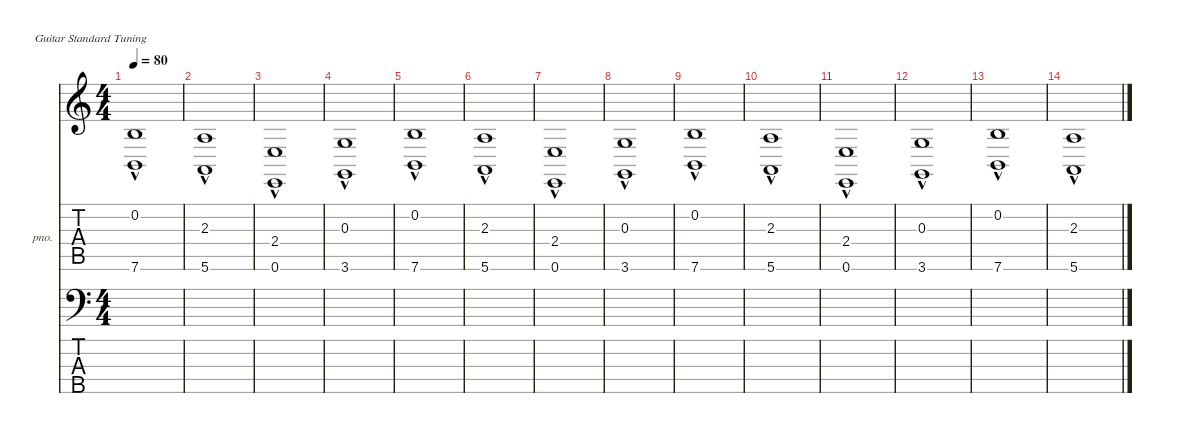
\defaultSystemsLayout 4
\hideDynamics
\bracketExtendMode nobrackets
\firstSystemTrackNameOrientation horizontal
\otherSystemsTrackNameOrientation horizontal
\track ("Acoustic Piano" "pno.") {instrument acousticgrandpiano}
\staff {score tabs}
\tuning (E4 B3 G3 D3 A2 E2)
\ts (4 4)
\tempo 80
\clef g2
\ks c
(7.6{hac} 0.2).1{dy mf beam Up} |
(5.6{hac} 2.3).1{beam Up} |
(0.6{hac} 2.4).1{beam Up} |
(3.6{hac} 0.3).1{beam Up} |
(7.6{hac} 0.2).1{beam Up} |
(5.6{hac} 2.3).1{beam Up} |
(0.6{hac} 2.4).1{beam Up} |
(3.6{hac} 0.3).1{beam Up} |
(7.6{hac} 0.2).1{beam Up} |
(5.6{hac} 2.3).1{beam Up} |
(0.6{hac} 2.4).1{beam Up} |
(3.6{hac} 0.3).1{beam Up} |
(7.6{hac} 0.2).1{beam Up} |
(5.6{hac} 2.3).1{beam Up} |
|
\staff {score tabs}
\tuning (G2 D2 A1 E1 B0)
\clef f4
\ottava regular
\simile none
\ks c
|
|
|
|
|
|
|
|
|
|
|
|
|
|
|
